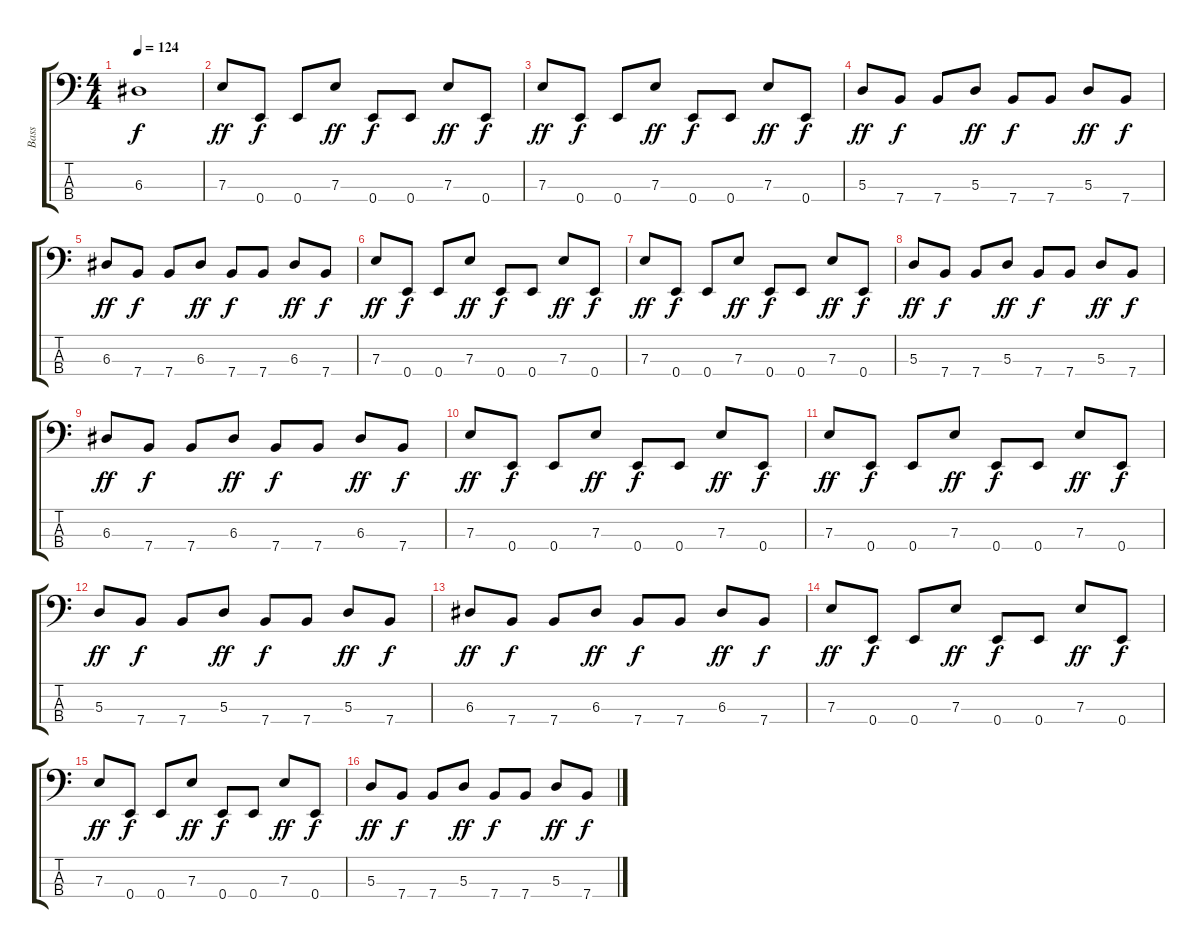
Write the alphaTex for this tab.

\track ("Bass" "Bass") {instrument electricbasspick}
\staff {score tabs}
\tuning (G2 D2 A1 E1) {hide}
\ts (4 4)
\tempo 124
\clef f4
\ks c
6.3.1{dy f} |
7.3.8{dy ff} 0.4.8{dy f} 0.4.8 7.3.8{dy ff} 0.4.8{dy f} 0.4.8 7.3.8{dy ff} 0.4.8{dy f} |
7.3.8{dy ff} 0.4.8{dy f} 0.4.8 7.3.8{dy ff} 0.4.8{dy f} 0.4.8 7.3.8{dy ff} 0.4.8{dy f} |
5.3.8{dy ff} 7.4.8{dy f} 7.4.8 5.3.8{dy ff} 7.4.8{dy f} 7.4.8 5.3.8{dy ff} 7.4.8{dy f} |
6.3.8{dy ff} 7.4.8{dy f} 7.4.8 6.3.8{dy ff} 7.4.8{dy f} 7.4.8 6.3.8{dy ff} 7.4.8{dy f} |
7.3.8{dy ff} 0.4.8{dy f} 0.4.8 7.3.8{dy ff} 0.4.8{dy f} 0.4.8 7.3.8{dy ff} 0.4.8{dy f} |
7.3.8{dy ff} 0.4.8{dy f} 0.4.8 7.3.8{dy ff} 0.4.8{dy f} 0.4.8 7.3.8{dy ff} 0.4.8{dy f} |
5.3.8{dy ff} 7.4.8{dy f} 7.4.8 5.3.8{dy ff} 7.4.8{dy f} 7.4.8 5.3.8{dy ff} 7.4.8{dy f} |
6.3.8{dy ff} 7.4.8{dy f} 7.4.8 6.3.8{dy ff} 7.4.8{dy f} 7.4.8 6.3.8{dy ff} 7.4.8{dy f} |
7.3.8{dy ff} 0.4.8{dy f} 0.4.8 7.3.8{dy ff} 0.4.8{dy f} 0.4.8 7.3.8{dy ff} 0.4.8{dy f} |
7.3.8{dy ff} 0.4.8{dy f} 0.4.8 7.3.8{dy ff} 0.4.8{dy f} 0.4.8 7.3.8{dy ff} 0.4.8{dy f} |
5.3.8{dy ff} 7.4.8{dy f} 7.4.8 5.3.8{dy ff} 7.4.8{dy f} 7.4.8 5.3.8{dy ff} 7.4.8{dy f} |
6.3.8{dy ff} 7.4.8{dy f} 7.4.8 6.3.8{dy ff} 7.4.8{dy f} 7.4.8 6.3.8{dy ff} 7.4.8{dy f} |
7.3.8{dy ff} 0.4.8{dy f} 0.4.8 7.3.8{dy ff} 0.4.8{dy f} 0.4.8 7.3.8{dy ff} 0.4.8{dy f} |
7.3.8{dy ff} 0.4.8{dy f} 0.4.8 7.3.8{dy ff} 0.4.8{dy f} 0.4.8 7.3.8{dy ff} 0.4.8{dy f} |
5.3.8{dy ff} 7.4.8{dy f} 7.4.8 5.3.8{dy ff} 7.4.8{dy f} 7.4.8 5.3.8{dy ff} 7.4.8{dy f}
